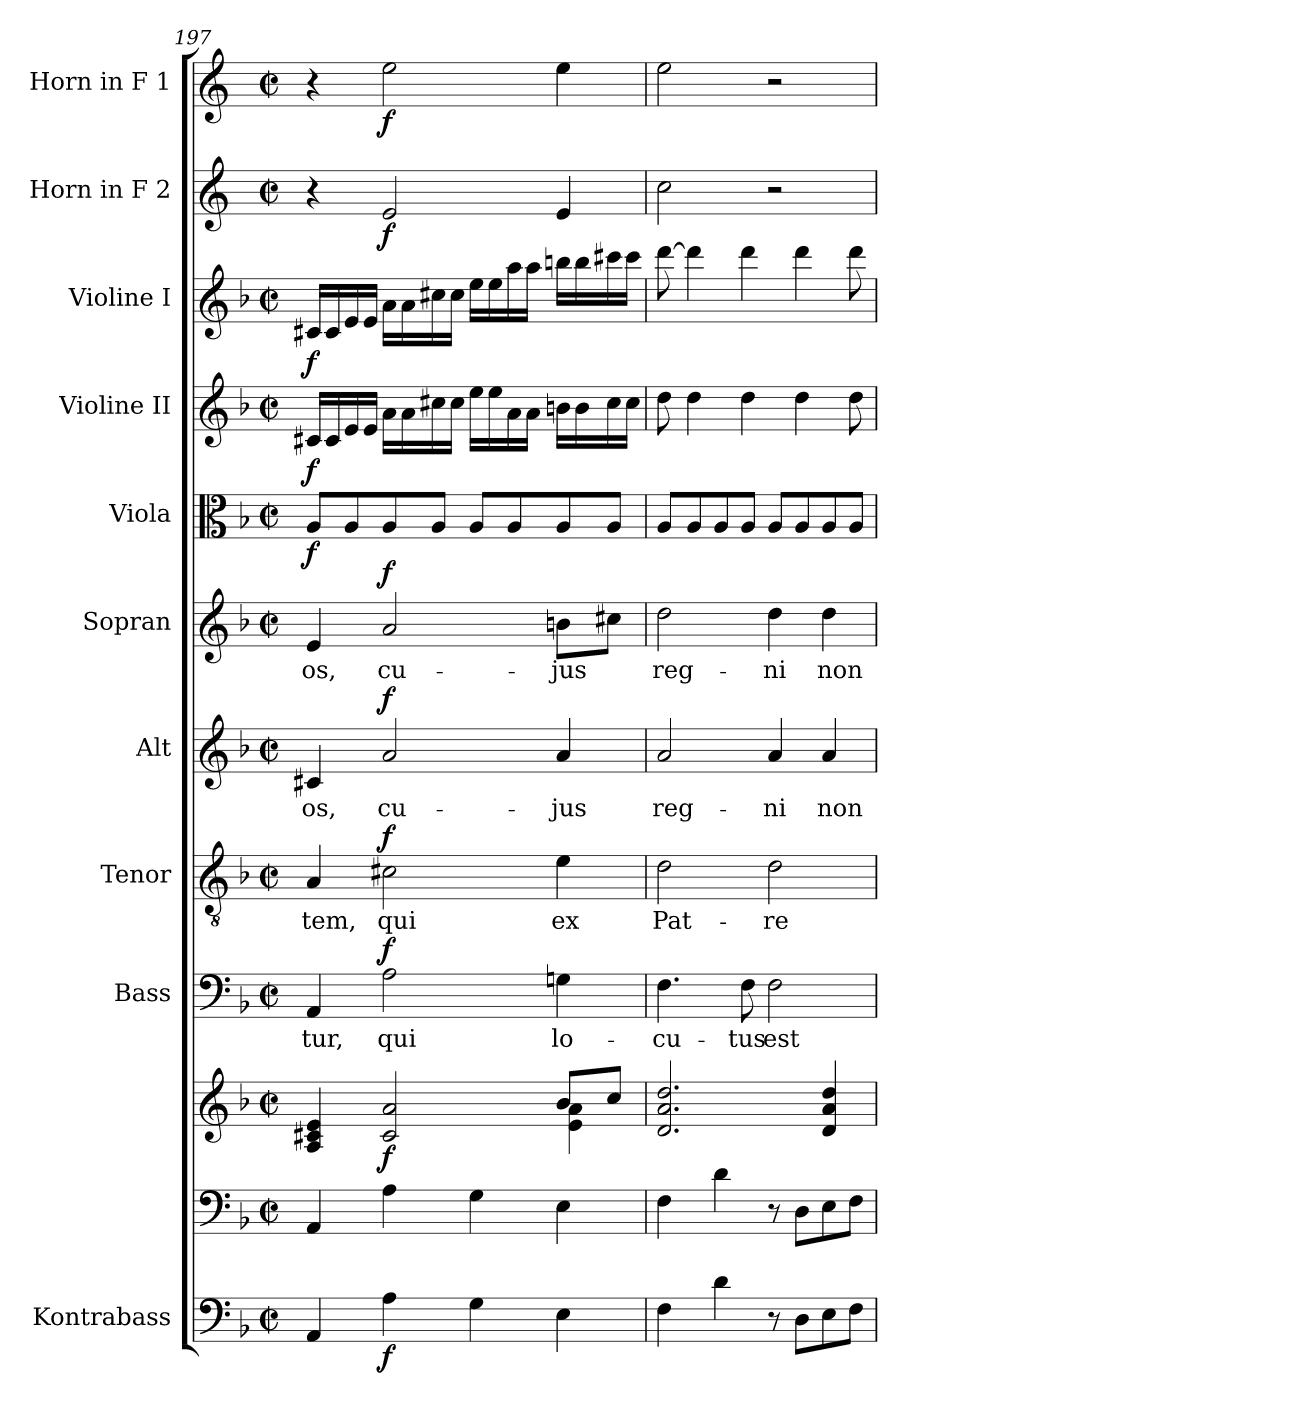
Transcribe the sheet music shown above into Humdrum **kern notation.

**kern	**dynam	**kern	**kern	**dynam	**kern	**text	**dynam	**kern	**text	**dynam	**kern	**text	**dynam	**kern	**text	**dynam	**kern	**dynam	**kern	**dynam	**kern	**dynam	**kern	**dynam	**kern	**dynam
*part11	*part11	*part10	*part10	*part10	*part9	*part9	*part9	*part8	*part8	*part8	*part7	*part7	*part7	*part6	*part6	*part6	*part5	*part5	*part4	*part4	*part3	*part3	*part2	*part2	*part1	*part1
*staff12	*staff12	*staff11	*staff10	*staff10/11	*staff9	*staff9	*staff9	*staff8	*staff8	*staff8	*staff7	*staff7	*staff7	*staff6	*staff6	*staff6	*staff5	*staff5	*staff4	*staff4	*staff3	*staff3	*staff2	*staff2	*staff1	*staff1
*I"Kontrabass	*	*	*	*	*I"Bass	*	*	*I"Tenor	*	*	*I"Alt	*	*	*I"Sopran	*	*	*I"Viola	*	*I"Violine II	*	*I"Violine I	*	*I"Horn in F 2	*	*I"Horn in F 1	*
*I'Kb.	*	*	*	*	*I'B	*	*	*I'T	*	*	*I'A	*	*	*I'S	*	*	*I'Vla.	*	*I'Vl. II	*	*I'Vl. I	*	*I'Hrn. 2	*	*I'Hrn. 1	*
*clefF4	*	*clefF4	*clefG2	*	*clefF4	*	*	*clefGv2	*	*	*clefG2	*	*	*clefG2	*	*	*clefC3	*	*clefG2	*	*clefG2	*	*clefG2	*	*clefG2	*
*ITrd7c12	*	*	*	*	*	*	*	*	*	*	*	*	*	*	*	*	*	*	*	*	*	*	*ITrd4c7	*	*ITrd4c7	*
*k[b-]	*	*k[b-]	*k[b-]	*	*k[b-]	*	*	*k[b-]	*	*	*k[b-]	*	*	*k[b-]	*	*	*k[b-]	*	*k[b-]	*	*k[b-]	*	*k[b-]	*	*k[b-]	*
*F:	*	*F:	*F:	*	*F:	*	*	*F:	*	*	*F:	*	*	*F:	*	*	*F:	*	*F:	*	*F:	*	*F:	*	*F:	*
*M2/2	*	*M2/2	*M2/2	*	*M2/2	*	*	*M2/2	*	*	*M2/2	*	*	*M2/2	*	*	*M2/2	*	*M2/2	*	*M2/2	*	*M2/2	*	*M2/2	*
*met(c|)	*	*met(c|)	*met(c|)	*	*met(c|)	*	*	*met(c|)	*	*	*met(c|)	*	*	*met(c|)	*	*	*met(c|)	*	*met(c|)	*	*met(c|)	*	*met(c|)	*	*met(c|)	*
=197	=197	=197	=197	=197	=197	=197	=197	=197	=197	=197	=197	=197	=197	=197	=197	=197	=197	=197	=197	=197	=197	=197	=197	=197	=197	=197
*	*	*	*^	*	*	*	*	*	*	*	*	*	*	*	*	*	*	*	*	*	*	*	*	*	*	*
!	!	!	!	!	!	!	!LO:LY:b	!	!	!LO:LY:b	!	!	!LO:LY:b	!	!	!LO:LY:b	!	!	!LO:DY:b	!	!LO:DY:b	!	!LO:DY:b	!	!	!	!
4AAA/	.	4AA/	4A/ 4c#X/ 4e/	2.ryy	.	4AA/	-tur,	.	4A/	-tem,	.	4c#X/	-os,	.	4e/	-os,	.	8A/L	f	16c#X/LL	f	16c#X/LL	f	4r	.	4r	.
.	.	.	.	.	.	.	.	.	.	.	.	.	.	.	.	.	.	.	.	16c#/	.	16c#/	.	.	.	.	.
.	.	.	.	.	.	.	.	.	.	.	.	.	.	.	.	.	.	8A/	.	16e/	.	16e/	.	.	.	.	.
.	.	.	.	.	.	.	.	.	.	.	.	.	.	.	.	.	.	.	.	16e/JJ	.	16e/JJ	.	.	.	.	.
!	!LO:DY:b	!	!	!	!LO:DY:b	!	!LO:LY:b	!LO:DY:a	!	!LO:LY:b	!LO:DY:a	!	!LO:LY:b	!LO:DY:a	!	!LO:LY:b	!LO:DY:a	!	!	!	!	!	!	!	!LO:DY:b	!	!LO:DY:b
4AA\	f	4A\	2c#/ 2a/	.	f	2A\	qui	f	2c#X\	qui	f	2a/	cu-	f	2a/	cu-	f	8A/	.	16a\LL	.	16a\LL	.	2A/	f	2a\	f
.	.	.	.	.	.	.	.	.	.	.	.	.	.	.	.	.	.	.	.	16a\	.	16a\	.	.	.	.	.
.	.	.	.	.	.	.	.	.	.	.	.	.	.	.	.	.	.	8A/J	.	16cc#X\	.	16cc#X\	.	.	.	.	.
.	.	.	.	.	.	.	.	.	.	.	.	.	.	.	.	.	.	.	.	16cc#\JJ	.	16cc#\JJ	.	.	.	.	.
4GG\	.	4G\	.	.	.	.	.	.	.	.	.	.	.	.	.	.	.	8A/L	.	16ee\LL	.	16ee\LL	.	.	.	.	.
.	.	.	.	.	.	.	.	.	.	.	.	.	.	.	.	.	.	.	.	16ee\	.	16ee\	.	.	.	.	.
.	.	.	.	.	.	.	.	.	.	.	.	.	.	.	.	.	.	8A/	.	16a\	.	16aa\	.	.	.	.	.
.	.	.	.	.	.	.	.	.	.	.	.	.	.	.	.	.	.	.	.	16a\JJ	.	16aa\JJ	.	.	.	.	.
!	!	!	!	!	!	!	!LO:LY:b	!	!	!LO:LY:b	!	!	!LO:LY:b	!	!	!LO:LY:b	!	!	!	!	!	!	!	!	!	!	!
4EE\	.	4E\	8b-/L	4e\ 4a\	.	4Gn\	lo-	.	4e\	ex	.	4a/	-jus	.	8bn\L	-jus	.	8A/	.	16bn\LL	.	16bbn\LL	.	4A/	.	4a\	.
.	.	.	.	.	.	.	.	.	.	.	.	.	.	.	.	.	.	.	.	16b\	.	16bb\	.	.	.	.	.
.	.	.	8cc/J	.	.	.	.	.	.	.	.	.	.	.	8cc#X\J	.	.	8A/J	.	16cc#\	.	16ccc#X\	.	.	.	.	.
.	.	.	.	.	.	.	.	.	.	.	.	.	.	.	.	.	.	.	.	16cc#\JJ	.	16ccc#\JJ	.	.	.	.	.
*	*	*	*v	*v	*	*	*	*	*	*	*	*	*	*	*	*	*	*	*	*	*	*	*	*	*	*	*
!!LO:PB:g=z
=198	=198	=198	=198	=198	=198	=198	=198	=198	=198	=198	=198	=198	=198	=198	=198	=198	=198	=198	=198	=198	=198	=198	=198	=198	=198	=198
!	!	!	!	!	!	!LO:LY:b	!	!	!LO:LY:b	!	!	!LO:LY:b	!	!	!LO:LY:b	!	!	!	!	!	!	!	!	!	!	!
4FF\	.	4F\	2.d/ 2.a/ 2.dd/	.	4.F\	-cu-	.	2d\	Pat-	.	2a/	reg-	.	2dd\	reg-	.	8A/L	.	8dd\	.	[8ddd\	.	2f\	.	2a\	.
.	.	.	.	.	.	.	.	.	.	.	.	.	.	.	.	.	8A/	.	4dd\	.	4ddd\]	.	.	.	.	.
4D\	.	4d\	.	.	.	.	.	.	.	.	.	.	.	.	.	.	8A/	.	.	.	.	.	.	.	.	.
!	!	!	!	!	!	!LO:LY:b	!	!	!	!	!	!	!	!	!	!	!	!	!	!	!	!	!	!	!	!
.	.	.	.	.	8F\	-tus	.	.	.	.	.	.	.	.	.	.	8A/J	.	4dd\	.	4ddd\	.	.	.	.	.
!	!	!	!	!	!	!LO:LY:b	!	!	!LO:LY:b	!	!	!LO:LY:b	!	!	!LO:LY:b	!	!	!	!	!	!	!	!	!	!	!
8r	.	8r	.	.	2F\	est	.	2d\	-re	.	4a/	-ni	.	4dd\	-ni	.	8A/L	.	.	.	.	.	2r	.	2r	.
8DD\L	.	8D\L	.	.	.	.	.	.	.	.	.	.	.	.	.	.	8A/	.	4dd\	.	4ddd\	.	.	.	.	.
!	!	!	!	!	!	!	!	!	!	!	!	!LO:LY:b	!	!	!LO:LY:b	!	!	!	!	!	!	!	!	!	!	!
8EE\	.	8E\	4d/ 4a/ 4dd/	.	.	.	.	.	.	.	4a/	non	.	4dd\	non	.	8A/	.	.	.	.	.	.	.	.	.
8FF\J	.	8F\J	.	.	.	.	.	.	.	.	.	.	.	.	.	.	8A/J	.	8dd\	.	8ddd\	.	.	.	.	.
=	=	=	=	=	=	=	=	=	=	=	=	=	=	=	=	=	=	=	=	=	=	=	=	=	=	=
*-	*-	*-	*-	*-	*-	*-	*-	*-	*-	*-	*-	*-	*-	*-	*-	*-	*-	*-	*-	*-	*-	*-	*-	*-	*-	*-
